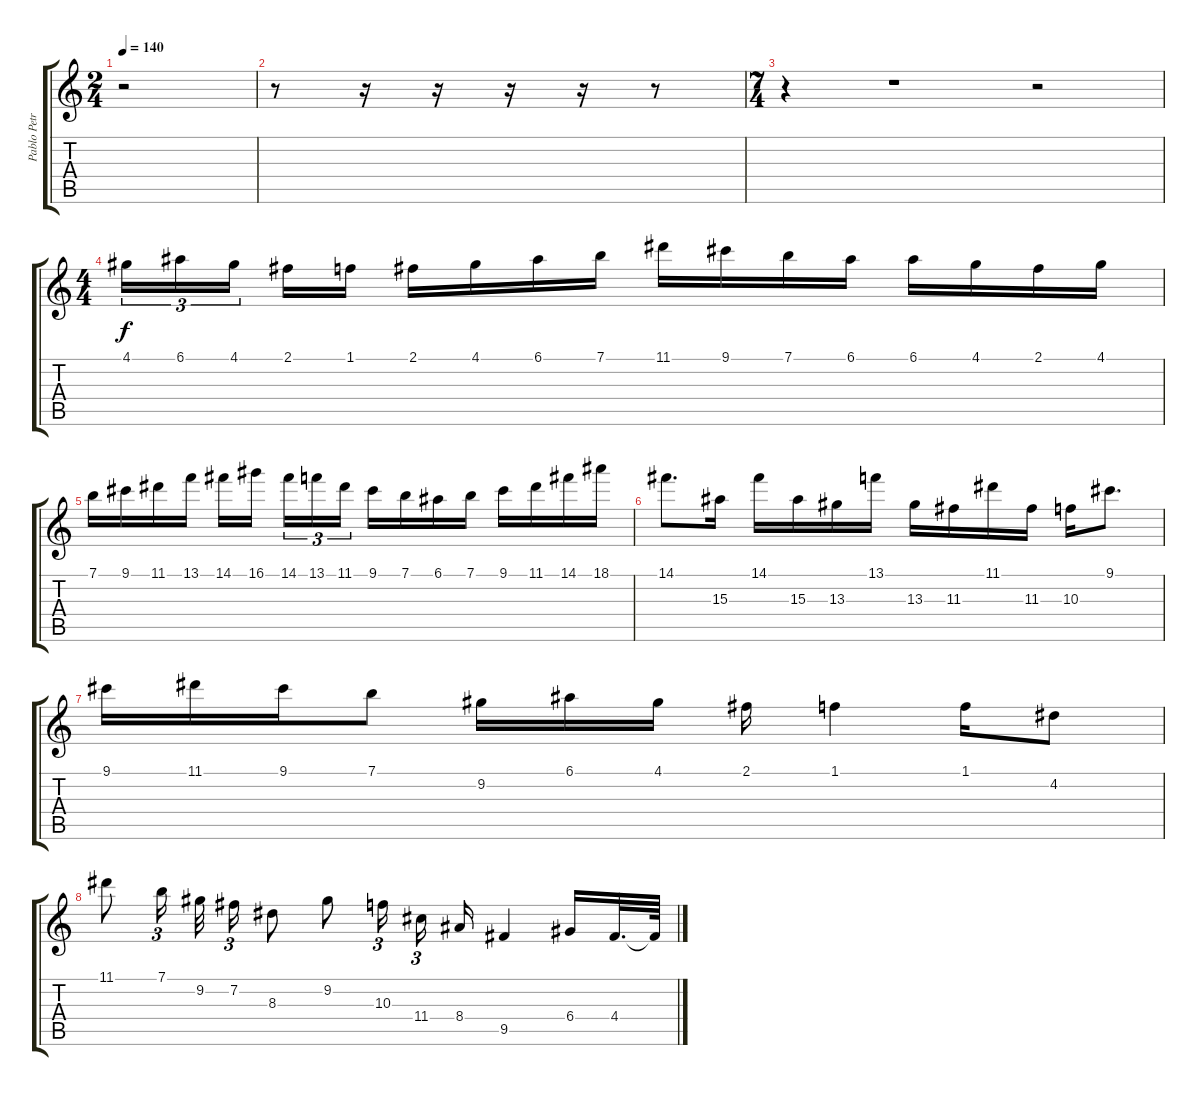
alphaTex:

\track ("Pablo Petrucci García" "Pablo Petr") {instrument distortionguitar}
\staff {score tabs}
\tuning (E4 B3 G3 D3 A2 E2) {hide}
\ts (2 4)
\tempo 140
\clef g2
\ks c
r.2{dy f} |
r.8 r.16 r.16 r.16 r.16 r.8 |
\ts (7 4)
r.4 r.1 r.2 |
\ts (4 4)
4.1.16{tu (3 2)} 6.1.16{tu (3 2)} 4.1.16{tu (3 2)} 2.1.16 1.1.16 2.1.16 4.1.16 6.1.16 7.1.16 11.1.16 9.1.16 7.1.16 6.1.16 6.1.16 4.1.16 2.1.16 4.1.16 |
7.1.16 9.1.16 11.1.16 13.1.16 14.1.16 16.1.16 14.1.16{tu (3 2)} 13.1.16{tu (3 2)} 11.1.16{tu (3 2)} 9.1.16 7.1.16 6.1.16 7.1.16 9.1.16 11.1.16 14.1.16 18.1.16 |
14.1.8{d} 15.3.16 14.1.16 15.3.16 13.3.16 13.1.16 13.3.16 11.3.16 11.1.16 11.3.16 10.3.16 9.1.8{d} |
9.1.16 11.1.16 9.1.16 7.1.8 9.2.16 6.1.16 4.1.16 2.1.16 1.1.4 1.1.16 4.2.8 |
11.1.8 7.1.16{tu (3 2)} 9.2.32 7.2.16{tu (3 2)} 8.3.8 9.2.8 10.3.16{tu (3 2)} 11.4.16{tu (3 2)} 8.4.16 9.5.4 6.4.16 4.4.32{d} 4.4{t}.64
